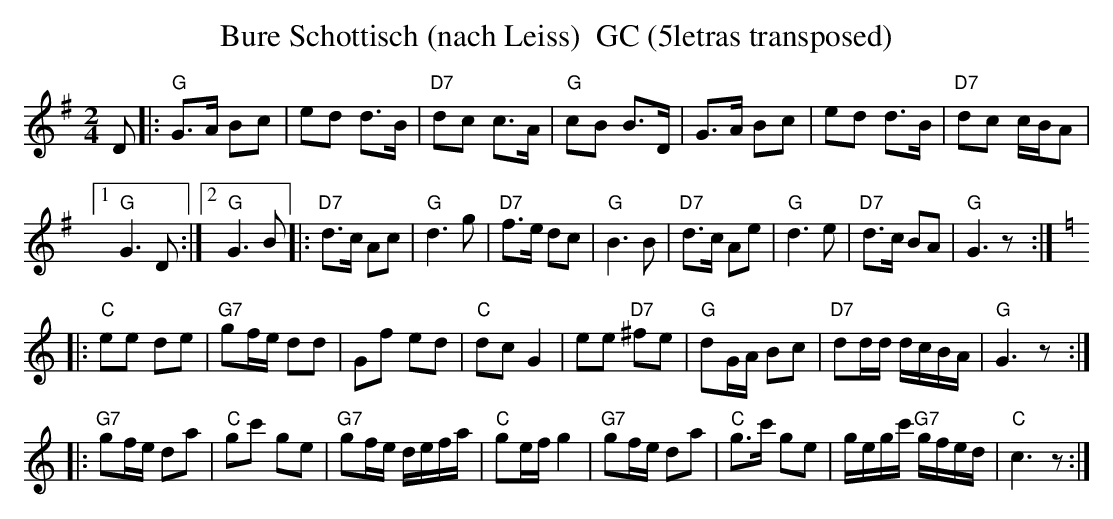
X:1
T: Bure Schottisch (nach Leiss)  GC (5letras transposed)
M:2/4
L:1/8
K:G transpose=3 %%MIDI gchordon
D |: "G"G>A Bc | ed d>B | "D7"dc c>A | "G"cB B>D | G>A Bc | \
ed d>B | "D7"dc c/B/A |1
 "G"G3D :|2 "G"G3B |: "D7"d>c Ac | "G"d3g | \
"D7"f>e dc | "G"B3B | "D7"d>c Ae | "G"d3e | "D7"d>c BA | "G"G3z :: [K:C]
 "C"ee de | "G7"gf/e/ dd | Gf ed | "C"dcG2 | ee "D7"^fe | \
"G"dG/A/ Bc | "D7"dd/d/ d/c/B/A/ | "G"G3z ::
 "G7"gf/e/ da | "C"gc' ge | \
"G7"gf/e/ d/e/f/a/ | "C"ge/f/g2 | "G7"gf/e/ da | "C"g>c' ge | g/e/g/c'/ "G7"g/f/e/d/ | "C"c3z :|
